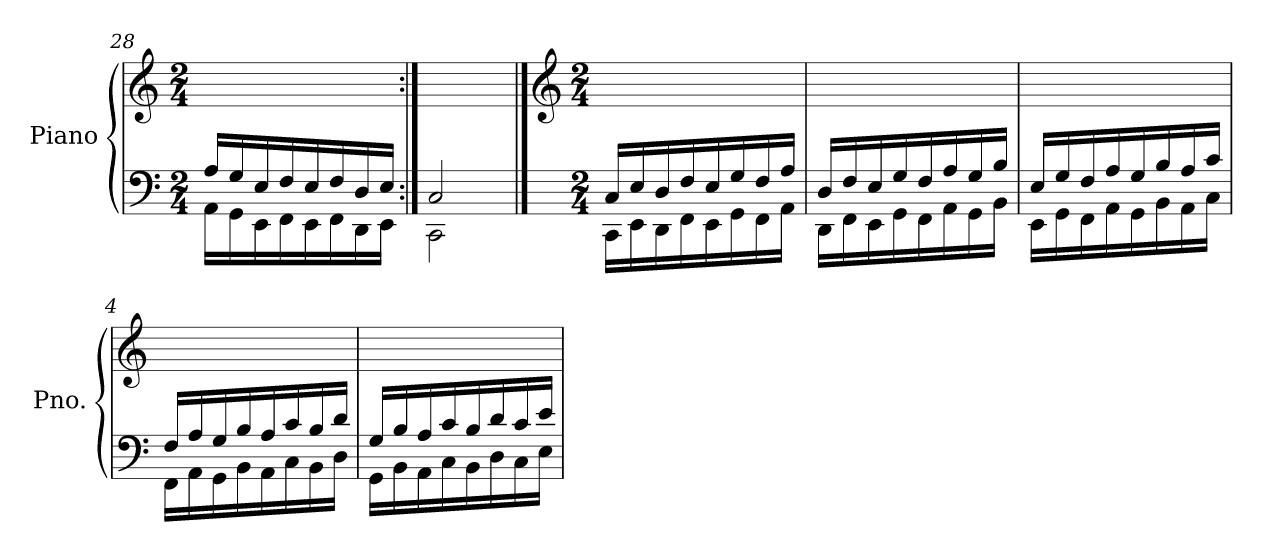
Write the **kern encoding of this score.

**kern	**kern
*part1	*part1
*staff2	*staff1
*I"Piano	*
*I'Pno.	*
*clefF4	*clefG2
*k[]	*k[]
*M2/4	*M2/4
=28	=28
*^	*
16A/LL	16AA\LL	2ryy
16G/	16GG\	.
16E/	16EE\	.
16F/	16FF\	.
16E/	16EE\	.
16F/	16FF\	.
16D/	16DD\	.
16E/JJ	16EE\JJ	.
=29:|!	=29:|!	=29:|!
2C/	2CC\	2ryy
!!LO:PB:g=z
==1	==1	==1
*	*	*clefG2
*M2/4	*	*M2/4
16C/LL	16CC\LL	2ryy
16E/	16EE\	.
16D/	16DD\	.
16F/	16FF\	.
16E/	16EE\	.
16G/	16GG\	.
16F/	16FF\	.
16A/JJ	16AA\JJ	.
=2	=2	=2
16D/LL	16DD\LL	2ryy
16F/	16FF\	.
16E/	16EE\	.
16G/	16GG\	.
16F/	16FF\	.
16A/	16AA\	.
16G/	16GG\	.
16B/JJ	16BB\JJ	.
=3	=3	=3
16E/LL	16EE\LL	2ryy
16G/	16GG\	.
16F/	16FF\	.
16A/	16AA\	.
16G/	16GG\	.
16B/	16BB\	.
16A/	16AA\	.
16c/JJ	16C\JJ	.
=4	=4	=4
16F/LL	16FF\LL	2ryy
16A/	16AA\	.
16G/	16GG\	.
16B/	16BB\	.
16A/	16AA\	.
16c/	16C\	.
16B/	16BB\	.
16d/JJ	16D\JJ	.
=5	=5	=5
16G/LL	16GG\LL	2ryy
16B/	16BB\	.
16A/	16AA\	.
16c/	16C\	.
16B/	16BB\	.
16d/	16D\	.
16c/	16C\	.
16e/JJ	16E\JJ	.
*v	*v	*
=	=
*-	*-
